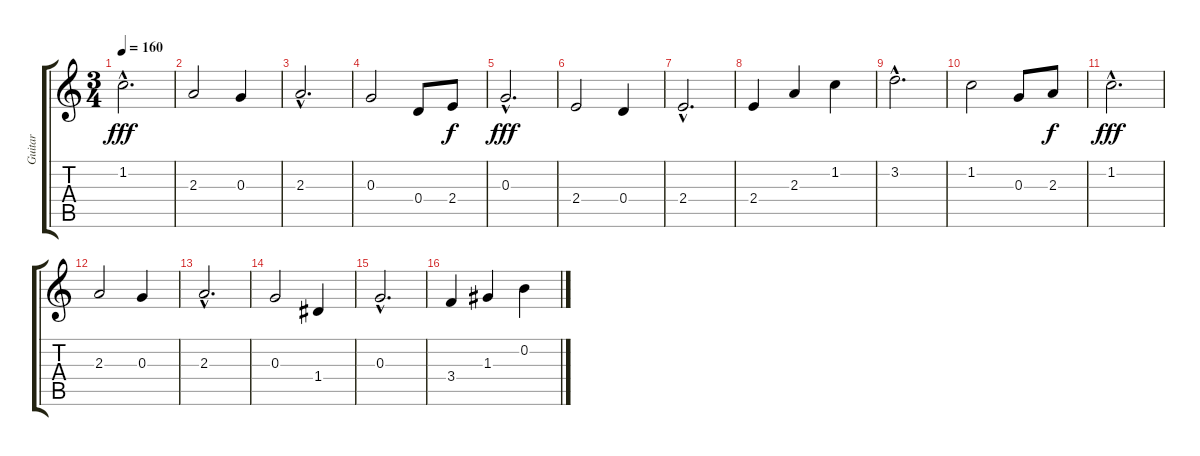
\track ("Guitar" "Guitar") {instrument electricguitarjazz}
\staff {score tabs}
\tuning (E4 B3 G3 D3 A2 E2) {hide}
\ts (3 4)
\tempo 160
\clef g2
\ks c
1.2{hac}.2{d dy fff instrument electricguitarjazz} |
2.3.2 0.3.4 |
2.3{hac}.2{d} |
0.3.2 0.4.8 2.4.8{dy f} |
0.3{hac}.2{d dy fff} |
2.4.2 0.4.4 |
2.4{hac}.2{d} |
2.4.4 2.3.4 1.2.4 |
3.2{hac}.2{d} |
1.2.2 0.3.8 2.3.8{dy f} |
1.2{hac}.2{d dy fff} |
2.3.2 0.3.4 |
2.3{hac}.2{d} |
0.3.2 1.4.4 |
0.3{hac}.2{d} |
3.4.4 1.3.4 0.2.4
